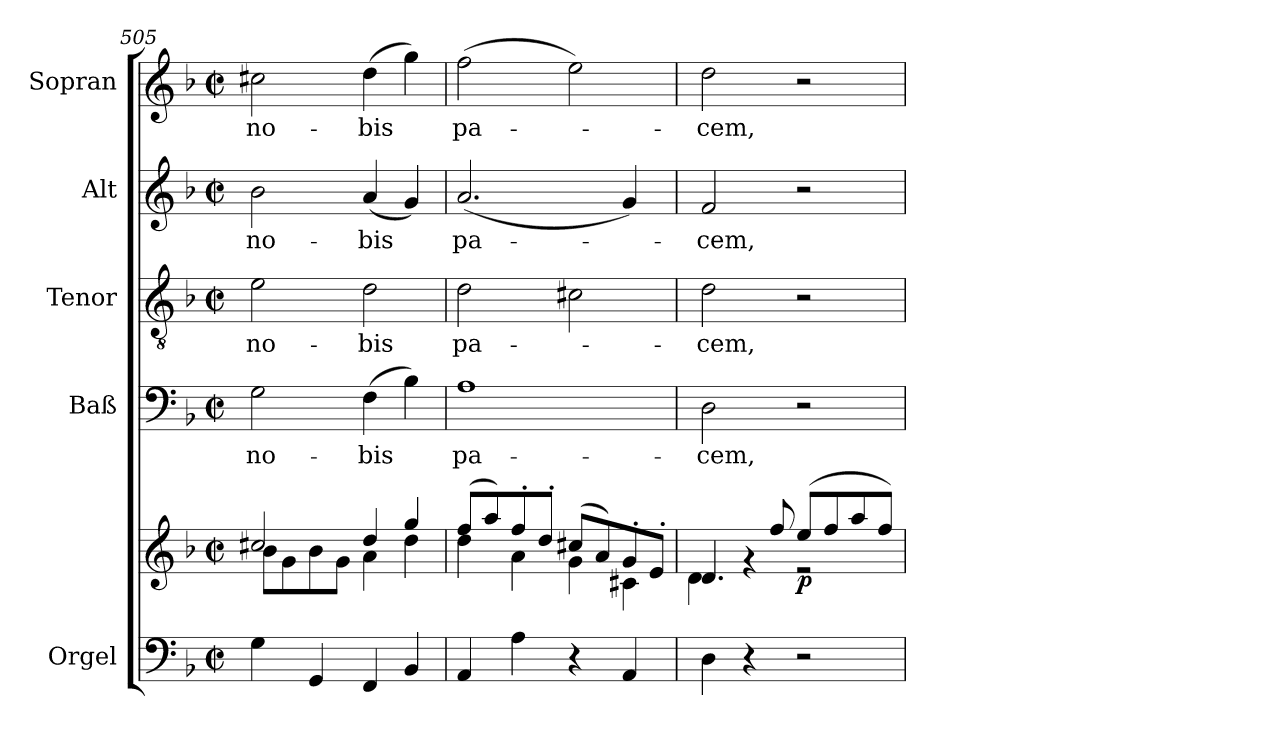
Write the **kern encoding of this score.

**kern	**kern	**dynam	**kern	**text	**kern	**text	**kern	**text	**kern	**text
*part5	*part5	*part5	*part4	*part4	*part3	*part3	*part2	*part2	*part1	*part1
*staff6	*staff5	*staff5/6	*staff4	*staff4	*staff3	*staff3	*staff2	*staff2	*staff1	*staff1
*I"Orgel	*	*	*I"Baß	*	*I"Tenor	*	*I"Alt	*	*I"Sopran	*
*I'Org.	*	*	*	*	*	*	*	*	*	*
*clefF4	*clefG2	*	*clefF4	*	*clefGv2	*	*clefG2	*	*clefG2	*
*k[b-]	*k[b-]	*	*k[b-]	*	*k[b-]	*	*k[b-]	*	*k[b-]	*
*F:	*F:	*	*F:	*	*F:	*	*F:	*	*F:	*
*M2/2	*M2/2	*	*M2/2	*	*M2/2	*	*M2/2	*	*M2/2	*
*met(c|)	*met(c|)	*	*met(c|)	*	*met(c|)	*	*met(c|)	*	*met(c|)	*
=505	=505	=505	=505	=505	=505	=505	=505	=505	=505	=505
*	*^	*	*	*	*	*	*	*	*	*
!	!	!	!	!	!LO:LY:b	!	!LO:LY:b	!	!LO:LY:b	!	!LO:LY:b
4G\	2cc#X/	8b-\L	.	2G\	no-	2e\	no-	2b-\	no-	2cc#X\	no-
.	.	8g\	.	.	.	.	.	.	.	.	.
4GG/	.	8b-\	.	.	.	.	.	.	.	.	.
.	.	8g\J	.	.	.	.	.	.	.	.	.
!	!	!	!	!	!LO:LY:b	!	!LO:LY:b	!	!LO:LY:b	!	!LO:LY:b
4FF/	4dd/	4a\	.	(>4F\	-bis	2d\	-bis	(<4a/	-bis	(>4dd\	-bis
4BB-/	4gg/	4dd\	.	4B-\)	.	.	.	4g/)	.	4gg\)	.
=506	=506	=506	=506	=506	=506	=506	=506	=506	=506	=506	=506
!	!	!	!	!	!LO:LY:b	!	!LO:LY:b	!	!LO:LY:b	!	!LO:LY:b
4AA/	(>8ff/L	4dd\	.	1A	pa-	2d\	pa-	(<2.a/	pa-	(>2ff\	pa-
.	8aa/)	.	.	.	.	.	.	.	.	.	.
4A\	8ff'>/	4a\	.	.	.	.	.	.	.	.	.
.	8dd'>/J	.	.	.	.	.	.	.	.	.	.
4r	(>8cc#X/L	4g\	.	.	.	2c#X\	.	.	.	2ee\)	.
.	8a/)	.	.	.	.	.	.	.	.	.	.
4AA/	8g'>/	4c#X\	.	.	.	.	.	4g/)	.	.	.
.	8e'>/J	.	.	.	.	.	.	.	.	.	.
=507	=507	=507	=507	=507	=507	=507	=507	=507	=507	=507	=507
!	!	!	!	!	!LO:LY:b	!	!LO:LY:b	!	!LO:LY:b	!	!LO:LY:b
4D\	4.d/	4d\	.	2D\	-cem,	2d\	-cem,	2f/	-cem,	2dd\	-cem,
4r	.	4rf	.	.	.	.	.	.	.	.	.
.	8ff/	.	.	.	.	.	.	.	.	.	.
!	!	!	!LO:DY:b	!	!	!	!	!	!	!	!
2r	(>8ee/L	2re	p	2r	.	2r	.	2r	.	2r	.
.	8ff/	.	.	.	.	.	.	.	.	.	.
.	8aa/	.	.	.	.	.	.	.	.	.	.
.	8ff/J)	.	.	.	.	.	.	.	.	.	.
*	*v	*v	*	*	*	*	*	*	*	*	*
=	=	=	=	=	=	=	=	=	=	=
*-	*-	*-	*-	*-	*-	*-	*-	*-	*-	*-
